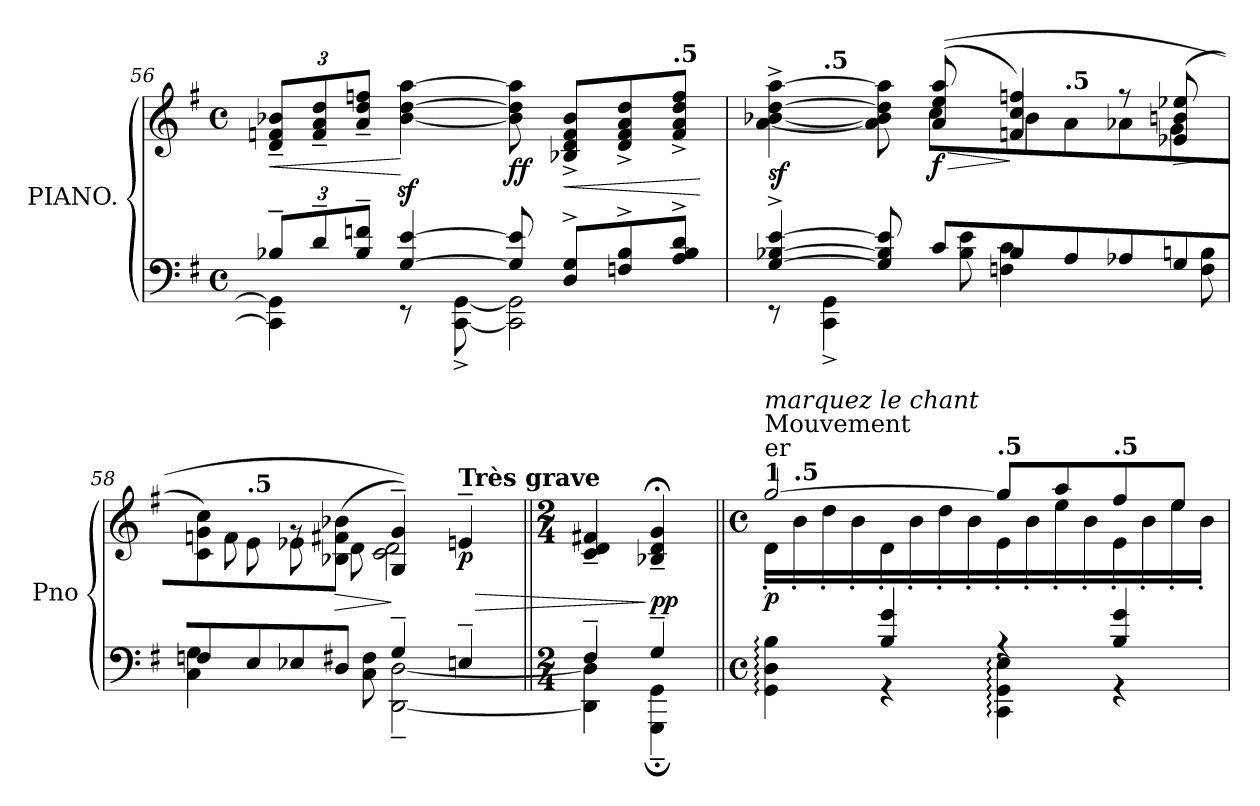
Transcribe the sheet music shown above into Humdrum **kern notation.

**kern	**kern	**dynam
*part1	*part1	*part1
*staff2	*staff1	*staff1/2
*I"PIANO.	*	*
*I'Pno	*	*
*clefF4	*clefG2	*
*k[f#]	*k[f#]	*
*M4/4	*M4/4	*
*met(c)	*met(c)	*
*Xbrackettup	*Xbrackettup	*
=56	=56	=56
*^	*	*
!	!	!	!LO:HP:b
12B-X~/L	4CC\] 4GG\]	12d/~ 12fn/~ 12b-X/~L	<
*	*	*MM55	*
12d~/	.	12f/~ 12a/~ 12dd/~	.
*	*	*MM50	*
12B-/~ 12fn/~J	.	12a/~ 12dd/~ 12ffn/~J	.
[4G/ [4e/	8r	[4b-\z< [4dd\z< [4aa\z<	[
.	[8CC\^ [8GG\^	.	.
!	!	!	!LO:DY:b
8G/] 8e/]	2CC\] 2GG\]	8b-\] 8dd\] 8aa\]	ff
!	!	!	!LO:HP:b
8D/^ 8G/^L	.	8B-X/^ 8d/^ 8f/^ 8b-/^L	<
*	*	*MM55	*
8Fn/^ 8B-/^	.	8d/^ 8f/^ 8a/^ 8dd/^	.
*	*	*MM47	*
!	!	!LO:TX:a:B:t=.5	!
8A/^ 8B-/^ 8d/^J	.	8f/^ 8a/^ 8dd/^ 8ff/^J	.
*v	*v	*	*
.	.	[
!!LO:LB:g=z
=57	=57	=57
*	*MM45	*
*^	*^	*
!	!	!	!	!LO:DY:b
*	*	*	*^	*
[4G/^ [4B-X/^ [4e/^	8r	[4a\^ [4b-X\^ [4dd\^ [4aa\^	4ryy	8ryy	sf
*	*	*MM42	*	*	*
!	!	!	!	!LO:TX:a:B:t=.5	!
.	4CC\^ 4GG\^	.	.	2..ryy	.
8G/] 8B-/] 8e/]	.	8a\] 8b-\] 8dd\] 8aa\]	8ryy	.	.
!	!	!	!	!	!LO:HP:b
!	!	!	!	!	!LO:DY:n=1:b
8c/L	8B-\ 8e\	(>(>8a/ 8ee/ 8aa/	8cc\L	.	> f
*	*	*MM50	*	*	*
8B-/	4Fn\ 4c\	4fn/ 4cc/ 4ffn/)	8b-\	.	]
*	*	*MM52	*	*	*
!	!	!	!LO:TX:a:B:t=.5	!	!
8A/	.	.	8a\	.	.
8A-X/	8ryy	8r	8a-X\	.	.
*	*	*MM45	*	*	*
!	!	!	!	!	!LO:HP:b
8G/	8F\ 8Bn\	(>8e-X/ 8bn/ 8ee-X/	8g\	.	>
*v	*v	*	*	*	*
.	.	.	.	]
*	*v	*v	*v	*
=58	=58	=58
*	*MM50	*
*^	*^	*
8Fn/	4C\ 4G\	4c/ 4g/ 4cc/)	8fn\	.
*	*	*MM47	*	*
!	!	!	!LO:TX:a:B:t=.5	!
8E/	.	.	8e\	.
8E-X/	8ryy	8rg	8e-X\	.
*	*	*MM40	*	*
!	!	!	!	!LO:HP:b
8D/J	8C\ 8F#X\	(>8B-X/ 8f#X/ 8b-X/	8d\J	>
4G~/	[2DD\~ [2D\~	4G/~ 4g/~))	2c\ 2d\	]
!	!	!LO:TX:a:B:t=Très grave	!	!
!	!	!	!	!LO:HP:b
!	!	!	!	!LO:DY:n=1:b
4En~/	.	4en~/	.	> p
*	*	*v	*v	*
=59||	=59||	=59||	=59||
*M2/4	*	*M2/4	*
*	*	*MM30	*
4F#~/	4DD\] 4D\]	4c/~ 4d/~ 4f#X/~	.
!	!	!	!LO:DY:n=1:b
4G~/	4GGG\;~ 4GG\;~	4B-X/;<~ 4d/;<~ 4g/;<~	] pp
!!LO:PB:g=z
=60||	=60||	=60||	=60||
*M4/4	*	*M4/4	*
*met(c)	*	*met(c)	*
*	*	*^	*
!	!	!LO:TX:a:B:t=1	!	!
!	!	!LO:TX:a:t=er	!	!
!	!	!LO:TX:a:t=Mouvement	!	!
!	!	!LO:TX:a:i:t=marquez le chant	!	!
!	!	!	!	!LO:DY:b
4ryy	4GG\: 4D\: 4B\:	[2gg/	16d'\LL	p
*	*	*MM47	*	*
!	!	!	!LO:TX:a:B:t=.5	!
.	.	.	16b'\	.
*	*	*MM50	*	*
.	.	.	16dd'\	.
.	.	.	16b'\	.
4B/ 4g/	4r	.	16d'\	.
.	.	.	16b'\	.
.	.	.	16dd'\	.
.	.	.	16b'\	.
*	*	*MM47	*	*
!	!	!LO:TX:a:B:t=.5	!	!
4rA	4CC\: 4GG\: 4E\:	8gg/L]	16e'\	.
.	.	.	16b'\	.
*	*	*MM50	*	*
.	.	8aa/	16ee'\	.
.	.	.	16b'\	.
*	*	*MM52	*	*
!	!	!LO:TX:a:B:t=.5	!	!
4B/ 4g/	4r	8ff#/	16e'\	.
.	.	.	16b'\	.
.	.	8ee/J	16ee'\	.
.	.	.	16b'\JJ	.
*v	*v	*	*	*
*	*v	*v	*
=	=	=
*-	*-	*-
